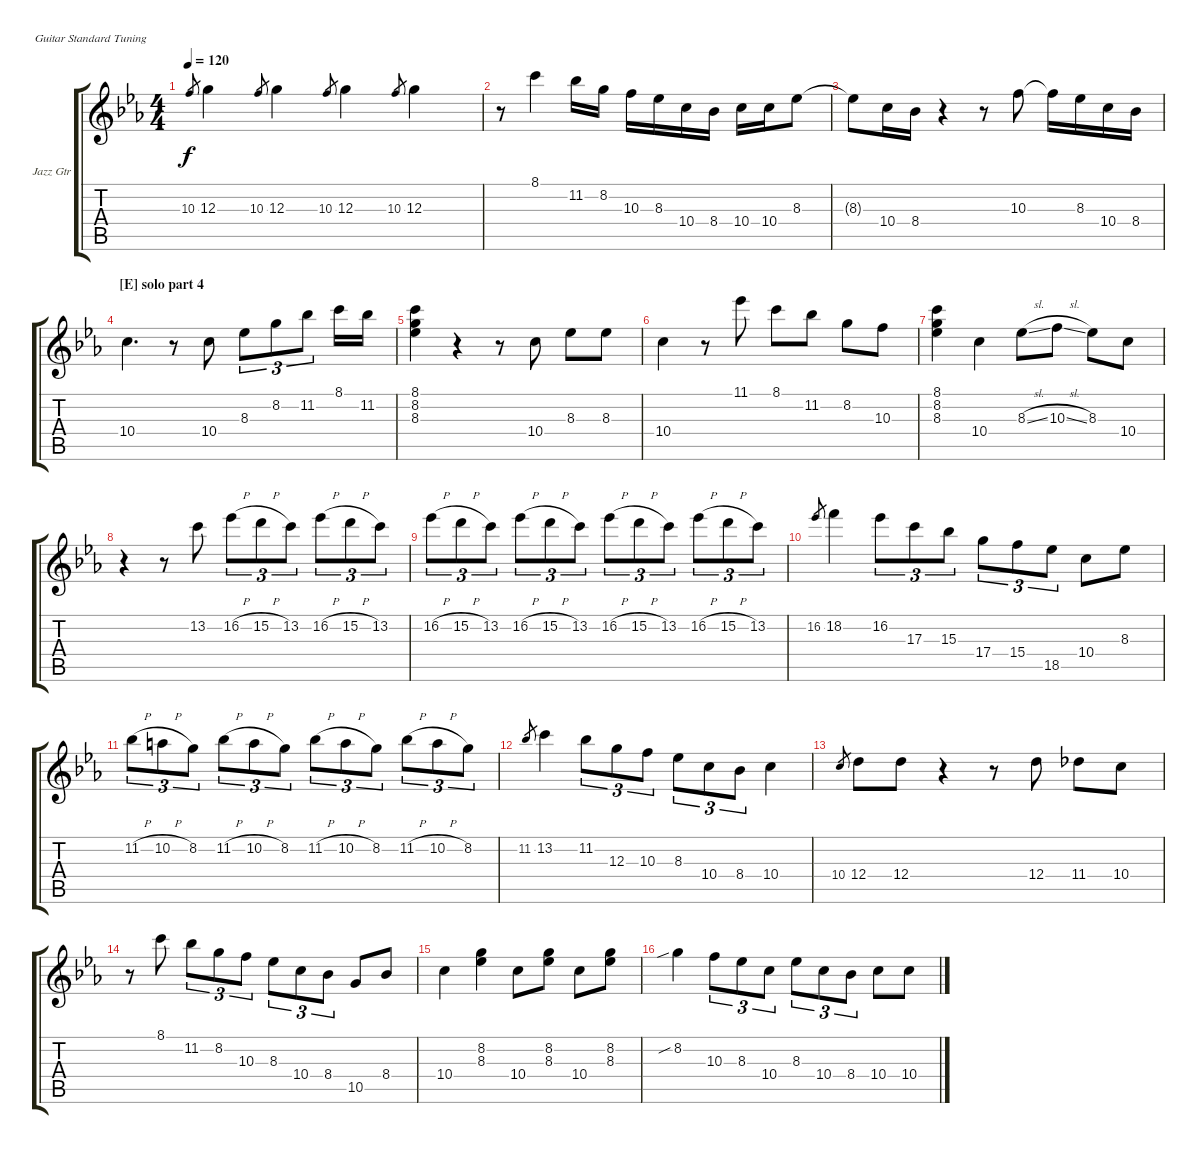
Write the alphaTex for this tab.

\defaultSystemsLayout 4
\bracketExtendMode groupsimilarinstruments
\firstSystemTrackNameOrientation horizontal
\otherSystemsTrackNameOrientation horizontal
\track ("Jazz Guitar" "Jazz Gtr") {instrument acousticguitarsteel}
\staff {score tabs}
\tuning (E4 B3 G3 D3 A2 E2)
\ts (4 4)
\tempo 120
\clef g2
\ks cminor
10.3.8{gr dy f} 12.3.4 10.3.8{gr} 12.3.4 10.3.8{gr} 12.3.4 10.3.8{gr} 12.3.4 |
r.8 8.1.4 11.2.16 8.2.16 10.3.16 8.3.16 10.4.16 8.4.16 10.4.16 10.4.16 8.3.8 |
8.3{t}.8 10.4.16 8.4.16 r.4 r.8 10.3.8 10.3{t}.16 8.3.16 10.4.16 8.4.16 |
\section ("E" "solo part 4")
10.4.4{d} r.8 10.4.8 8.3.8{tu (3 2)} 8.2.8{tu (3 2)} 11.2.8{tu (3 2)} 8.1.16 11.2.16 |
(8.1 8.2 8.3).4 r.4 r.8 10.4.8 8.3.8 8.3.8 |
10.4.4 r.8 11.1.8 8.1.8 11.2.8 8.2.8 10.3.8 |
(8.3 8.2 8.1).4 10.4.4 8.3{sl}.8 10.3{sl}.8 8.3.8 10.4.8 |
r.4 r.8 13.2.8 16.2{h}.8{tu (3 2)} 15.2{h}.8{tu (3 2)} 13.2.8{tu (3 2)} 16.2{h}.8{tu (3 2)} 15.2{h}.8{tu (3 2)} 13.2.8{tu (3 2)} |
16.2{h}.8{tu (3 2)} 15.2{h}.8{tu (3 2)} 13.2.8{tu (3 2)} 16.2{h}.8{tu (3 2)} 15.2{h}.8{tu (3 2)} 13.2.8{tu (3 2)} 16.2{h}.8{tu (3 2)} 15.2{h}.8{tu (3 2)} 13.2.8{tu (3 2)} 16.2{h}.8{tu (3 2)} 15.2{h}.8{tu (3 2)} 13.2.8{tu (3 2)} |
16.2.8{gr} 18.2.4 16.2.8{tu (3 2)} 17.3.8{tu (3 2)} 15.3.8{tu (3 2)} 17.4.8{tu (3 2)} 15.4.8{tu (3 2)} 18.5.8{tu (3 2)} 10.4.8 8.3.8 |
11.2{h}.8{tu (3 2)} 10.2{h}.8{tu (3 2)} 8.2.8{tu (3 2)} 11.2{h}.8{tu (3 2)} 10.2{h}.8{tu (3 2)} 8.2.8{tu (3 2)} 11.2{h}.8{tu (3 2)} 10.2{h}.8{tu (3 2)} 8.2.8{tu (3 2)} 11.2{h}.8{tu (3 2)} 10.2{h}.8{tu (3 2)} 8.2.8{tu (3 2)} |
11.2.8{gr} 13.2.4 11.2.8{tu (3 2)} 12.3.8{tu (3 2)} 10.3.8{tu (3 2)} 8.3.8{tu (3 2)} 10.4.8{tu (3 2)} 8.4.8{tu (3 2)} 10.4.4 |
10.4.8{gr} 12.4.8 12.4.8 r.4 r.8 12.4.8 11.4.8 10.4.8 |
r.8 8.1.8 11.2.8{tu (3 2)} 8.2.8{tu (3 2)} 10.3.8{tu (3 2)} 8.3.8{tu (3 2)} 10.4.8{tu (3 2)} 8.4.8{tu (3 2)} 10.5.8 8.4.8 |
10.4.4 (8.3 8.2).4 10.4.8 (8.3 8.2).8 10.4.8 (8.3 8.2).8 |
8.2{sib}.4 10.3.8{tu (3 2)} 8.3.8{tu (3 2)} 10.4.8{tu (3 2)} 8.3.8{tu (3 2)} 10.4.8{tu (3 2)} 8.4.8{tu (3 2)} 10.4.8 10.4.8
